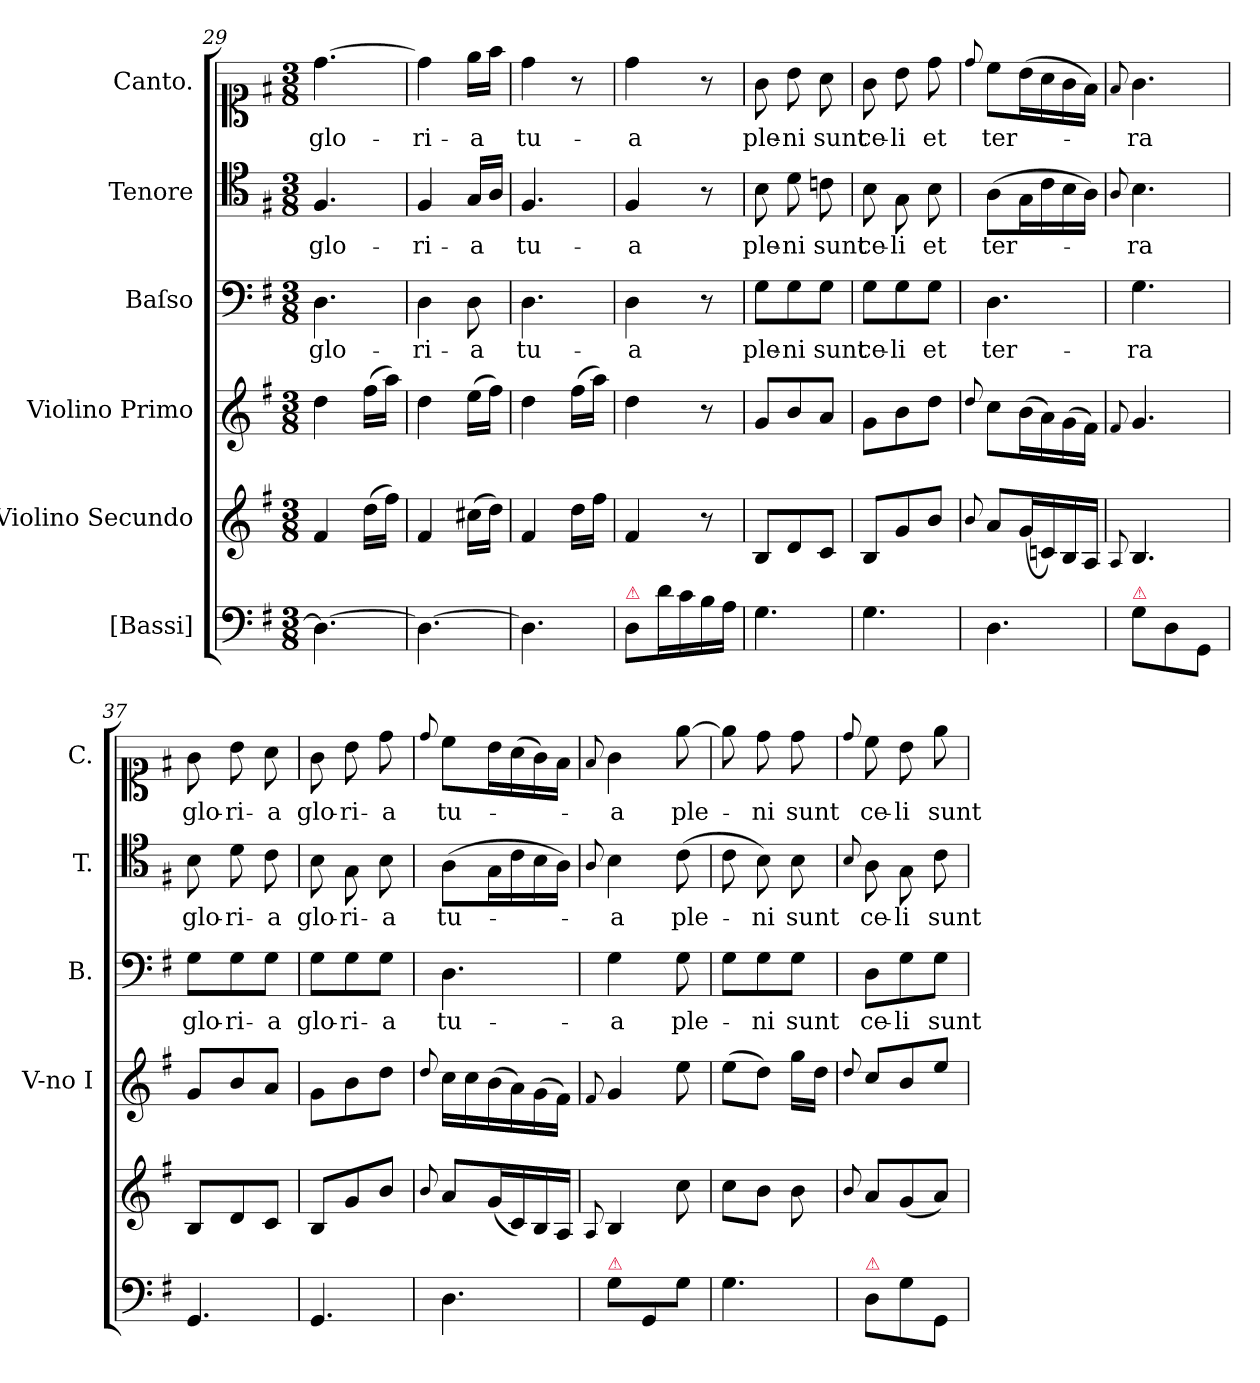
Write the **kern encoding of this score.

**kern	**kern	**kern	**kern	**text	**kern	**text	**kern	**text
*part6	*part5	*part4	*part3	*part3	*part2	*part2	*part1	*part1
*staff6	*staff5	*staff4	*staff3	*staff3	*staff2	*staff2	*staff1	*staff1
*I"[Bassi]	*I"Violino Secundo	*I"Violino Primo	*I"Baſso	*	*I"Tenore	*	*I"Canto.	*
*	*	*I'V-no I	*I'B.	*	*I'T.	*	*I'C.	*
*clefF4	*clefG2	*clefG2	*clefF4	*	*clefC4	*	*clefC1	*
*k[f#]	*k[f#]	*k[f#]	*k[f#]	*	*k[f#]	*	*k[f#]	*
*M3/8	*M3/8	*M3/8	*M3/8	*	*M3/8	*	*M3/8	*
=29	=29	=29	=29	=29	=29	=29	=29	=29
4.D\_	4f#/	4dd\	4.D\	glo-	4.F#/	glo-	[4.dd\	glo-
.	(16dd\LL	(16ff#\LL	.	.	.	.	.	.
.	16ff#\JJ)	16aa\JJ)	.	.	.	.	.	.
=30	=30	=30	=30	=30	=30	=30	=30	=30
4.D\_	4f#/	4dd\	4D\	-ri-	4F#/	-ri-	4dd\]	-ri-
.	(16cc#X\LL	(16ee\LL	8D\	-a	16G/LL	-a	16ee\LL	-a
.	16dd\JJ)	16ff#\JJ)	.	.	16A/JJ	.	16ff#\JJ	.
=31	=31	=31	=31	=31	=31	=31	=31	=31
4.D\]	4f#/	4dd\	4.D\	tu-	4.F#/	tu-	4dd\	tu-
.	16dd\LL	(16ff#\LL	.	.	.	.	8r	.
.	16ff#\JJ	16aa\JJ)	.	.	.	.	.	.
=32	=32	=32	=32	=32	=32	=32	=32	=32
!LO:TX:a:color=crimson:t=⚠	!	!	!	!	!	!	!	!
8D/L	4f#/	4dd\	4D\	-a	4F#/	-a	4dd\	-a
16d\L	.	.	.	.	.	.	.	.
16c\	.	.	.	.	.	.	.	.
16B\	8r	8r	8r	.	8r	.	8r	.
16A\JJ	.	.	.	.	.	.	.	.
=33	=33	=33	=33	=33	=33	=33	=33	=33
4.G\	8B/L	8g/L	8G\L	ple-	8B\	ple-	8g\	ple-
.	8d/	8b/	8G\	-ni	8d\	-ni	8b\	-ni
.	8c/J	8a/J	8G\J	sunt	8cn\	sunt	8a\	sunt
=34	=34	=34	=34	=34	=34	=34	=34	=34
4.G\	8B/L	8g/L	8G\L	ce-	8B\	ce-	8g\	ce-
.	8g/	8b\	8G\	-li	8G\	-li	8b\	-li
.	8b/J	8dd\J	8G\J	et	8B\	et	8dd\	et
=35	=35	=35	=35	=35	=35	=35	=35	=35
.	8qqb/	8qqdd/	.	.	.	.	8qqdd/	.
4.D\	8a/L	8cc\L	4.D\	ter-	(8A\L	ter-	8cc\L	ter-
.	(16g/L	(16b\L	.	.	16G\L	.	(16b\L	.
.	16cn/)	16a\)	.	.	16c\	.	16a\	.
.	16B/	(16g\	.	.	16B\	.	16g\	.
.	16A/JJ	16f#\JJ)	.	.	16A\JJ)	.	16f#\JJ)	.
=36	=36	=36	=36	=36	=36	=36	=36	=36
.	8qqA/	8qqf#/	.	.	8qqA/	.	8qqf#/	.
!LO:TX:a:color=crimson:t=⚠	!	!	!	!	!	!	!	!
8G\L	4.B/	4.g/	4.G\	-ra	4.B\	-ra	4.g\	-ra
8D\	.	.	.	.	.	.	.	.
8GG/J	.	.	.	.	.	.	.	.
=37	=37	=37	=37	=37	=37	=37	=37	=37
4.GG/	8B/L	8g/L	8G\L	glo-	8B\	glo-	8g\	glo-
.	8d/	8b/	8G\	-ri-	8d\	-ri-	8b\	-ri-
.	8c/J	8a/J	8G\J	-a	8c\	-a	8a\	-a
=38	=38	=38	=38	=38	=38	=38	=38	=38
4.GG/	8B/L	8g\L	8G\L	glo-	8B\	glo-	8g\	glo-
.	8g/	8b\	8G\	-ri-	8G\	-ri-	8b\	-ri-
.	8b/J	8dd\J	8G\J	-a	8B\	-a	8dd\	-a
=39	=39	=39	=39	=39	=39	=39	=39	=39
.	8qqb/	8qqdd/	.	.	.	.	8qqdd	.
4.D\	8a/L	16cc\LL	4.D\	tu-	(8A\L	tu-	8cc\L	tu-
.	.	16cc\	.	.	.	.	.	.
.	(16g/L	(16b\	.	.	16G\L	.	16b\L	.
.	16c/)	16a\)	.	.	16c\	.	(16a\	.
.	16B/	(16g\	.	.	16B\	.	16g\)	.
.	16A/JJ	16f#\JJ)	.	.	16A\JJ)	.	16f#\JJ	.
=40	=40	=40	=40	=40	=40	=40	=40	=40
.	8qqA/	8qqf#/	.	.	8qqA/	.	8qqf#/	.
!LO:TX:a:color=crimson:t=⚠	!	!	!	!	!	!	!	!
8G\L	4B/	4g/	4G\	-a	4B\	-a	4g\	-a
8GG/	.	.	.	.	.	.	.	.
8G\J	8cc\	8ee\	8G\	ple-	(8c\	ple-	[8ee\	ple-
=41	=41	=41	=41	=41	=41	=41	=41	=41
4.G\	8cc\L	(8ee\L	8G\L	.	8c\	.	8ee\]	.
.	8b\J	8dd\J)	8G\	-ni	8B\)	-ni	8dd\	-ni
.	8b\	16gg\LL	8G\J	sunt	8B\	sunt	8dd\	sunt
.	.	16dd\JJ	.	.	.	.	.	.
=42	=42	=42	=42	=42	=42	=42	=42	=42
.	8qqb/	8qqdd/	.	.	8qqB/	.	8qqdd/	.
!LO:TX:a:color=crimson:t=⚠	!	!	!	!	!	!	!	!
8D\L	8a/L	8cc/L	8D\L	ce-	8A\	ce-	8cc\	ce-
8G\	(8g/	8b/	8G\	-li	8G\	-li	8b\	-li
8GG/J	8a/J)	8ee/J	8G\J	sunt	8c\	sunt	8ee\	sunt
=	=	=	=	=	=	=	=	=
*-	*-	*-	*-	*-	*-	*-	*-	*-
